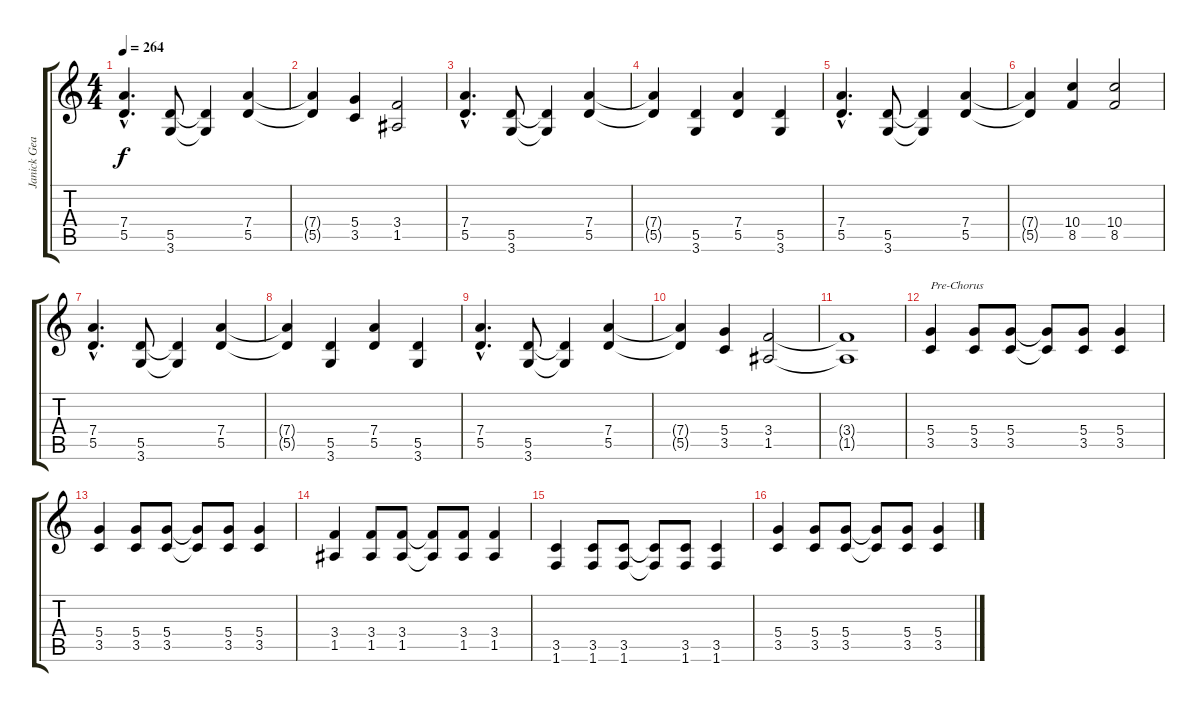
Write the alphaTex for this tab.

\track ("Janick Gears" "Janick Gea") {instrument distortionguitar}
\staff {score tabs}
\tuning (E4 B3 G3 D3 A2 E2) {hide}
\ts (4 4)
\tempo 264
\clef g2
\ks c
(7.4{hac} 5.5{hac}).4{d dy f} (5.5 3.6).8 (5.5{t} 3.6{t}).4 (7.4 5.5).4 |
(7.4{t} 5.5{t}).4 (5.4 3.5).4 (3.4 1.5).2 |
(7.4{hac} 5.5{hac}).4{d} (5.5 3.6).8 (5.5{t} 3.6{t}).4 (7.4 5.5).4 |
(7.4{t} 5.5{t}).4 (5.5 3.6).4 (7.4 5.5).4 (5.5 3.6).4 |
(7.4{hac} 5.5{hac}).4{d} (5.5 3.6).8 (5.5{t} 3.6{t}).4 (7.4 5.5).4 |
(7.4{t} 5.5{t}).4 (10.4 8.5).4 (10.4 8.5).2 |
(7.4{hac} 5.5{hac}).4{d} (5.5 3.6).8 (5.5{t} 3.6{t}).4 (7.4 5.5).4 |
(7.4{t} 5.5{t}).4 (5.5 3.6).4 (7.4 5.5).4 (5.5 3.6).4 |
(7.4{hac} 5.5{hac}).4{d} (5.5 3.6).8 (5.5{t} 3.6{t}).4 (7.4 5.5).4 |
(7.4{t} 5.5{t}).4 (5.4 3.5).4 (3.4 1.5).2 |
(3.4{t} 1.5{t}).1 |
(5.4 3.5).4{txt "Pre-Chorus"} (5.4 3.5).8 (5.4 3.5).8 (5.4{t} 3.5{t}).8 (5.4 3.5).8 (5.4 3.5).4 |
(5.4 3.5).4 (5.4 3.5).8 (5.4 3.5).8 (5.4{t} 3.5{t}).8 (5.4 3.5).8 (5.4 3.5).4 |
(3.4 1.5).4 (3.4 1.5).8 (3.4 1.5).8 (3.4{t} 1.5{t}).8 (3.4 1.5).8 (3.4 1.5).4 |
(3.5 1.6).4 (3.5 1.6).8 (3.5 1.6).8 (3.5{t} 1.6{t}).8 (3.5 1.6).8 (3.5 1.6).4 |
(5.4 3.5).4 (5.4 3.5).8 (5.4 3.5).8 (5.4{t} 3.5{t}).8 (5.4 3.5).8 (5.4 3.5).4
